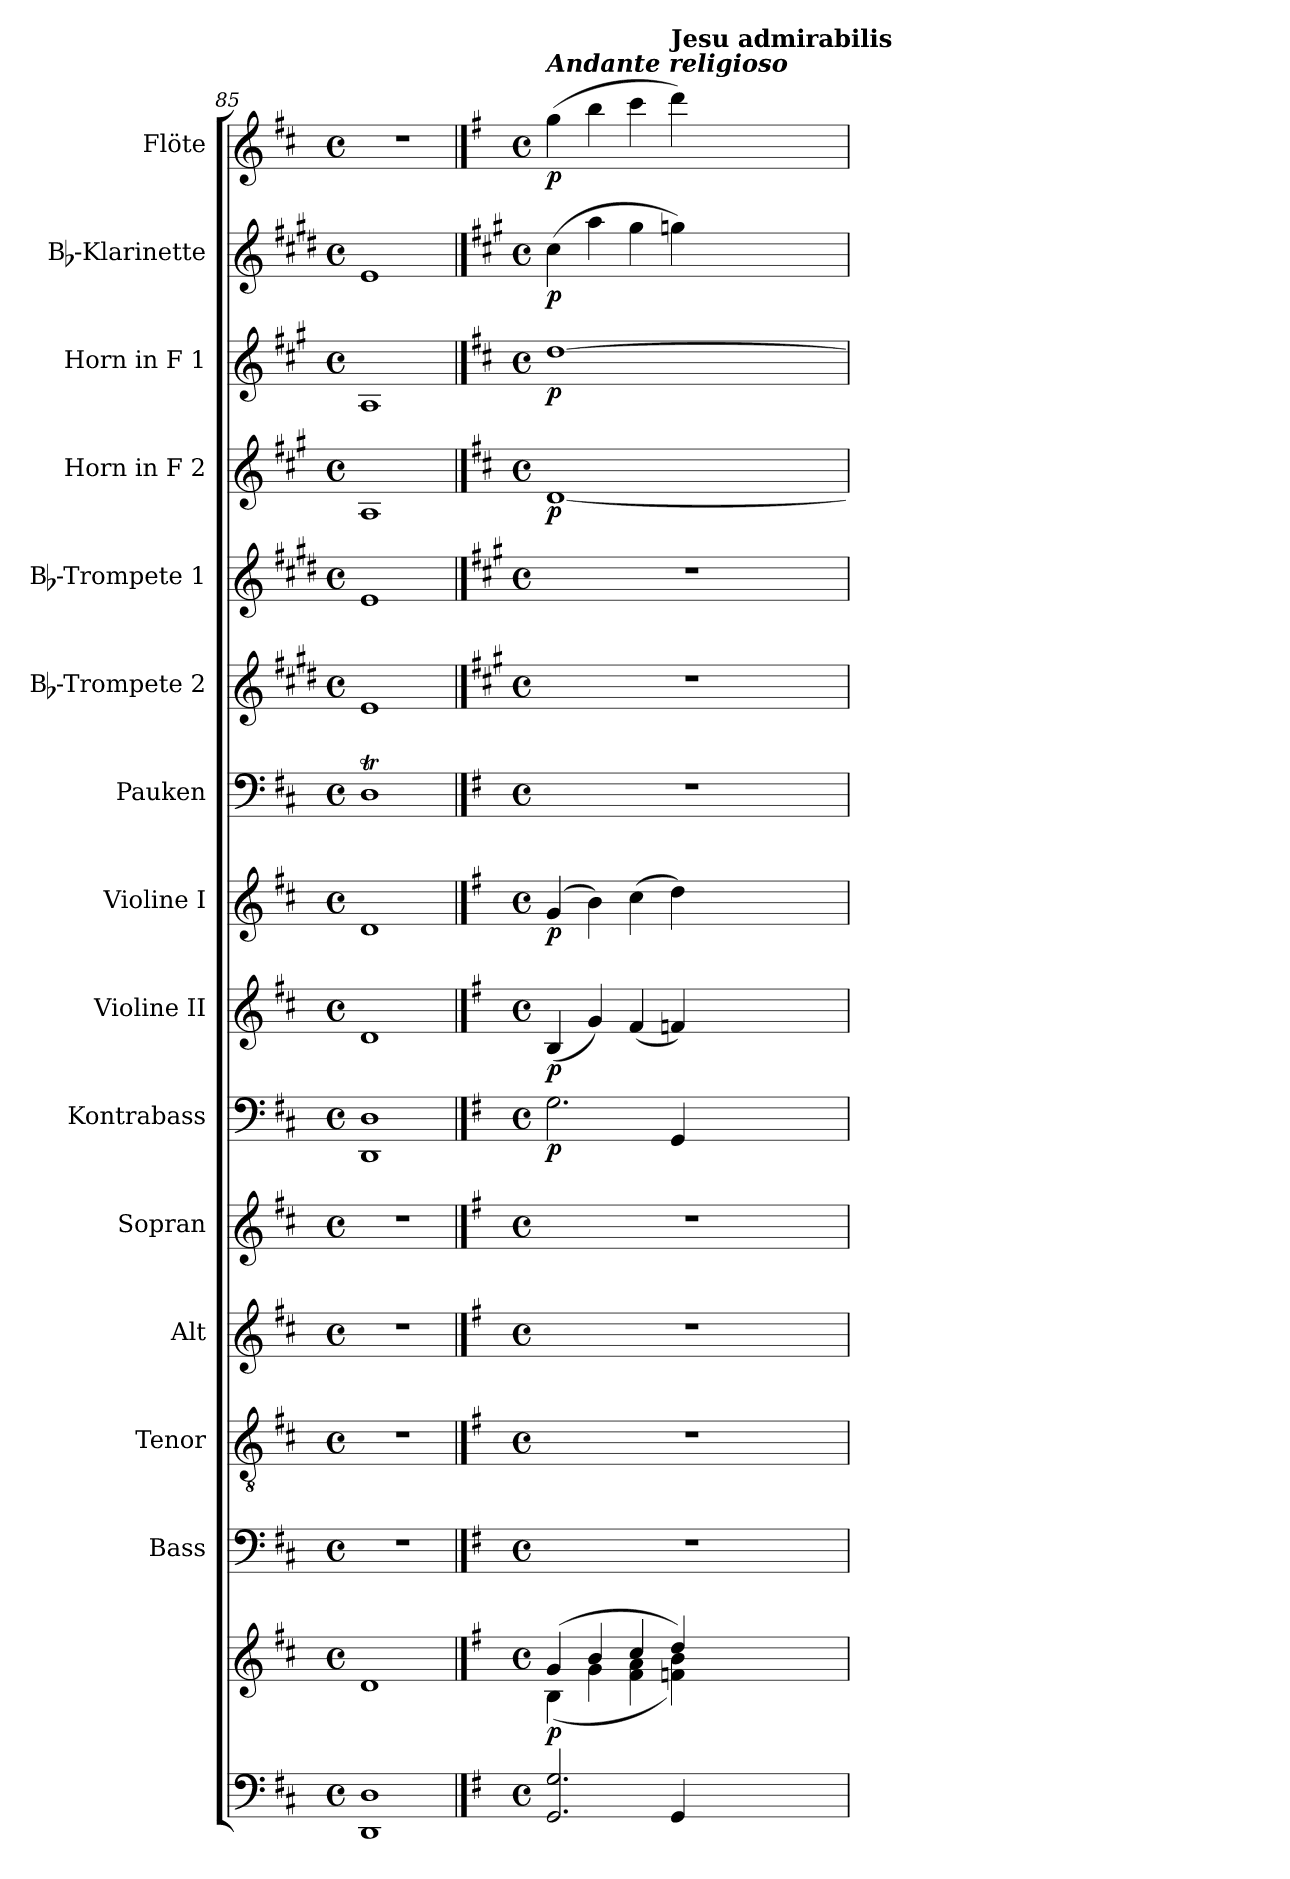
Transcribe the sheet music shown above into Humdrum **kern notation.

**kern	**kern	**dynam	**kern	**kern	**kern	**kern	**kern	**dynam	**kern	**dynam	**kern	**dynam	**kern	**kern	**kern	**kern	**dynam	**kern	**dynam	**kern	**dynam	**kern	**dynam
*part15	*part15	*part15	*part14	*part13	*part12	*part11	*part10	*part10	*part9	*part9	*part8	*part8	*part7	*part6	*part5	*part4	*part4	*part3	*part3	*part2	*part2	*part1	*part1
*staff16	*staff15	*staff15/16	*staff14	*staff13	*staff12	*staff11	*staff10	*staff10	*staff9	*staff9	*staff8	*staff8	*staff7	*staff6	*staff5	*staff4	*staff4	*staff3	*staff3	*staff2	*staff2	*staff1	*staff1
*	*	*	*I"Bass	*I"Tenor	*I"Alt	*I"Sopran	*I"Kontrabass	*	*I"Violine II	*	*I"Violine I	*	*I"Pauken	*I"Bb-Trompete 2	*I"Bb-Trompete 1	*I"Horn in F 2	*	*I"Horn in F 1	*	*I"Bb-Klarinette	*	*I"Flöte	*
*	*	*	*I'B.	*I'T.	*I'A.	*I'S.	*I'Kb.	*	*I'Vl. II	*	*I'Vl. I	*	*I'Pk.	*I'Bb Trp. 2	*I'Bb Trp. 1	*	*	*	*	*I'Bb Kl.	*	*I'Fl.	*
*clefF4	*clefG2	*	*clefF4	*clefGv2	*clefG2	*clefG2	*clefF4	*	*clefG2	*	*clefG2	*	*clefF4	*clefG2	*clefG2	*clefG2	*	*clefG2	*	*clefG2	*	*clefG2	*
*	*	*	*	*	*	*	*ITrd7c12	*	*	*	*	*	*	*ITrd1c2	*ITrd1c2	*ITrd4c7	*	*ITrd4c7	*	*ITrd1c2	*	*	*
*k[f#c#]	*k[f#c#]	*	*k[f#c#]	*k[f#c#]	*k[f#c#]	*k[f#c#]	*k[f#c#]	*	*k[f#c#]	*	*k[f#c#]	*	*k[f#c#]	*k[f#c#]	*k[f#c#]	*k[f#c#]	*	*k[f#c#]	*	*k[f#c#]	*	*k[f#c#]	*
*D:	*D:	*	*D:	*D:	*D:	*D:	*D:	*	*D:	*	*D:	*	*D:	*D:	*D:	*D:	*	*D:	*	*D:	*	*D:	*
*M4/4	*M4/4	*	*M4/4	*M4/4	*M4/4	*M4/4	*M4/4	*	*M4/4	*	*M4/4	*	*M4/4	*M4/4	*M4/4	*M4/4	*	*M4/4	*	*M4/4	*	*M4/4	*
*met(c)	*met(c)	*	*met(c)	*met(c)	*met(c)	*met(c)	*met(c)	*	*met(c)	*	*met(c)	*	*met(c)	*met(c)	*met(c)	*met(c)	*	*met(c)	*	*met(c)	*	*met(c)	*
=85	=85	=85	=85	=85	=85	=85	=85	=85	=85	=85	=85	=85	=85	=85	=85	=85	=85	=85	=85	=85	=85	=85	=85
1DD 1D	1d	.	1r	1r	1r	1r	1DDD 1DD	.	1d	.	1d	.	1DT	1d	1d	1D	.	1D	.	1d	.	1r	.
!!LO:PB:g=z
==86	==86	==86	==86	==86	==86	==86	==86	==86	==86	==86	==86	==86	==86	==86	==86	==86	==86	==86	==86	==86	==86	==86	==86
*k[f#]	*k[f#]	*	*k[f#]	*k[f#]	*k[f#]	*k[f#]	*k[f#]	*	*k[f#]	*	*k[f#]	*	*k[f#]	*k[f#]	*k[f#]	*k[f#]	*	*k[f#]	*	*k[f#]	*	*k[f#]	*
*G:	*G:	*	*G:	*G:	*G:	*G:	*G:	*	*G:	*	*G:	*	*G:	*G:	*G:	*G:	*	*G:	*	*G:	*	*G:	*
*M4/4	*M4/4	*	*M4/4	*M4/4	*M4/4	*M4/4	*M4/4	*	*M4/4	*	*M4/4	*	*M4/4	*M4/4	*M4/4	*M4/4	*	*M4/4	*	*M4/4	*	*M4/4	*
*met(c)	*met(c)	*	*met(c)	*met(c)	*met(c)	*met(c)	*met(c)	*	*met(c)	*	*met(c)	*	*met(c)	*met(c)	*met(c)	*met(c)	*	*met(c)	*	*met(c)	*	*met(c)	*
*	*^	*	*	*	*	*	*	*	*	*	*	*	*	*	*	*	*	*	*	*	*	*	*
!	!	!	!	!	!	!	!	!	!	!	!	!	!	!	!	!	!	!	!	!	!	!	!LO:TX:a:Bi:t=Andante religioso	!
!	!	!	!LO:DY:b	!	!	!	!	!	!LO:DY:b	!	!LO:DY:b	!	!LO:DY:b	!	!	!	!	!LO:DY:b	!	!LO:DY:b	!	!LO:DY:b	!	!LO:DY:b
2.GG/ 2.G/	(4g/	(<4B\	p	1r	1r	1r	1r	2.GG\	p	(<4B/	p	(4g/	p	1r	1r	1r	[1G	p	[1g	p	(>4b\	p	(>4gg\	p
.	4b/	4g\	.	.	.	.	.	.	.	4g/)	.	4b\)	.	.	.	.	.	.	.	.	4gg\	.	4bb\	.
.	4cc/	4f#\ 4a\	.	.	.	.	.	.	.	(<4f#/	.	(>4cc\	.	.	.	.	.	.	.	.	4ff#\	.	4ccc\	.
!	!	!	!	!	!	!	!	!	!	!	!	!	!	!	!	!	!	!	!	!	!	!	!LO:TX:a:B:t=Jesu admirabilis	!
4GG/	4dd/)	4fn\ 4b\)	.	.	.	.	.	4GGG/	.	4fn/)	.	4dd\)	.	.	.	.	.	.	.	.	4ffn\)	.	4ddd\)	.
*	*v	*v	*	*	*	*	*	*	*	*	*	*	*	*	*	*	*	*	*	*	*	*	*	*
=	=	=	=	=	=	=	=	=	=	=	=	=	=	=	=	=	=	=	=	=	=	=	=
*-	*-	*-	*-	*-	*-	*-	*-	*-	*-	*-	*-	*-	*-	*-	*-	*-	*-	*-	*-	*-	*-	*-	*-
